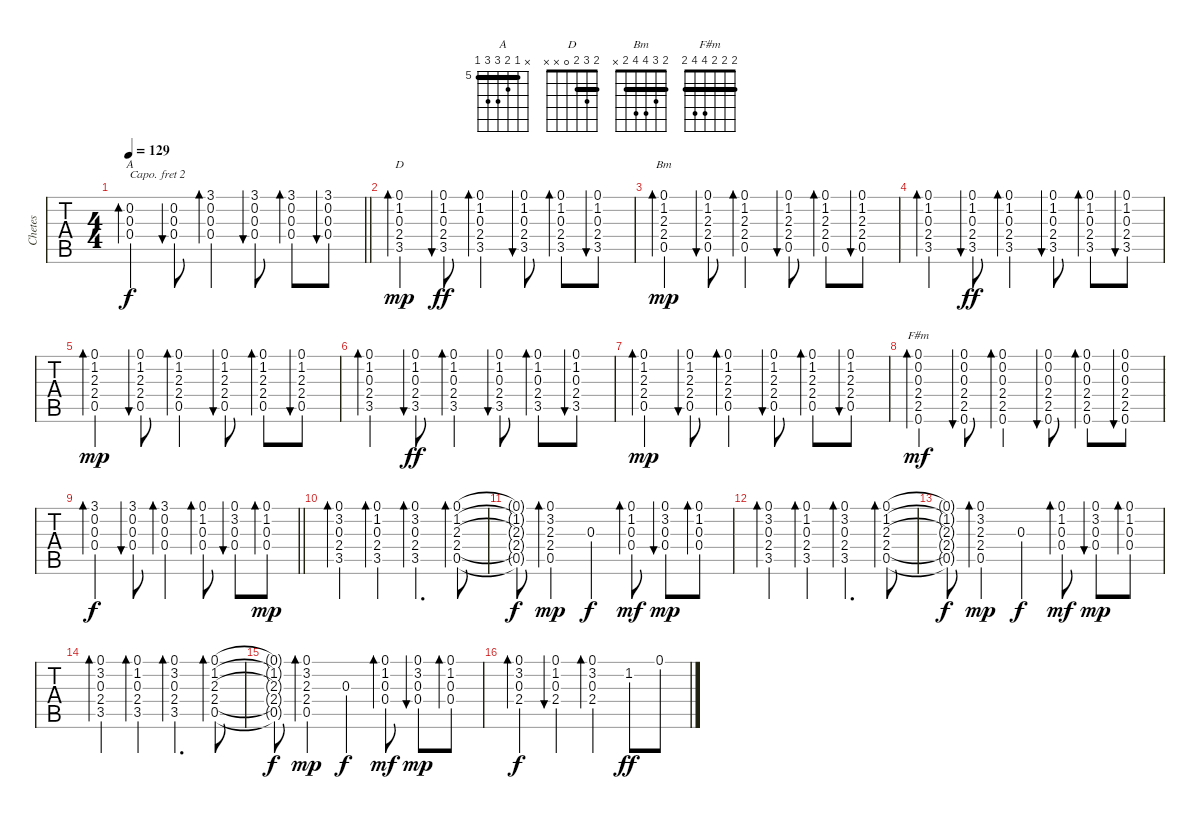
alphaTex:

\track ("Chetes" "Chetes") {instrument acousticguitarsteel}
\staff {tabs}
\capo 2
\tuning (E4 B3 G3 D3 A2 E2) {hide}
\chord ("A" x 5 6 7 7 5) {firstfret 5 barre 5}
\chord ("D" 2 3 2 0 x x) {barre 2}
\chord ("Bm" 2 3 4 4 2 x) {barre 2}
\chord ("F#m" 2 2 2 4 4 2) {barre 2}
\ts (4 4)
\tempo 129
\clef g2
\barLineRight lightlight
\ks d
(0.2 0.3 0.4).4{bd 30 ch "A" dy f} (0.2 0.3 0.4).8{bu 30} (3.1 0.2 0.3 0.4).4{bd 30} (3.1 0.2 0.3 0.4).8{bu 60} (3.1 0.2 0.3 0.4).8{bd 30} (3.1 0.2 0.3 0.4).8{bu 60} |
(0.1 1.2 0.3 2.4 3.5).4{bd 30 ch "D" dy mp} (0.1 1.2 0.3 2.4 3.5).8{bu 60 dy ff} (0.1 1.2 0.3 2.4 3.5).4{bd 60} (0.1 1.2 0.3 2.4 3.5).8{bu 30} (0.1 1.2 0.3 2.4 3.5).8{bd 30} (0.1 1.2 0.3 2.4 3.5).8{bu 60} |
(0.1 1.2 2.3 2.4 0.5).4{bd 30 ch "Bm" dy mp} (0.1 1.2 2.3 2.4 0.5).8{bu 30} (0.1 1.2 2.3 2.4 0.5).4{bd 30} (0.1 1.2 2.3 2.4 0.5).8{bu 30} (0.1 1.2 2.3 2.4 0.5).8{bd 30} (0.1 1.2 2.3 2.4 0.5).8{bu 30} |
(0.1 1.2 0.3 2.4 3.5).4{bd 30} (0.1 1.2 0.3 2.4 3.5).8{bu 60 dy ff} (0.1 1.2 0.3 2.4 3.5).4{bd 60} (0.1 1.2 0.3 2.4 3.5).8{bu 30} (0.1 1.2 0.3 2.4 3.5).8{bd 30} (0.1 1.2 0.3 2.4 3.5).8{bu 60} |
(0.1 1.2 2.3 2.4 0.5).4{bd 30 dy mp} (0.1 1.2 2.3 2.4 0.5).8{bu 30} (0.1 1.2 2.3 2.4 0.5).4{bd 30} (0.1 1.2 2.3 2.4 0.5).8{bu 30} (0.1 1.2 2.3 2.4 0.5).8{bd 30} (0.1 1.2 2.3 2.4 0.5).8{bu 30} |
(0.1 1.2 0.3 2.4 3.5).4{bd 30} (0.1 1.2 0.3 2.4 3.5).8{bu 60 dy ff} (0.1 1.2 0.3 2.4 3.5).4{bd 60} (0.1 1.2 0.3 2.4 3.5).8{bu 30} (0.1 1.2 0.3 2.4 3.5).8{bd 30} (0.1 1.2 0.3 2.4 3.5).8{bu 60} |
(0.1 1.2 2.3 2.4 0.5).4{bd 30 dy mp} (0.1 1.2 2.3 2.4 0.5).8{bu 30} (0.1 1.2 2.3 2.4 0.5).4{bd 30} (0.1 1.2 2.3 2.4 0.5).8{bu 30} (0.1 1.2 2.3 2.4 0.5).8{bd 30} (0.1 1.2 2.3 2.4 0.5).8{bu 30} |
(0.1 0.2 0.3 2.4 2.5 0.6).4{bd 30 ch "F#m" dy mf} (0.1 0.2 0.3 2.4 2.5 0.6).8{bu 30} (0.1 0.2 0.3 2.4 2.5 0.6).4{bd 30} (0.1 0.2 0.3 2.4 2.5 0.6).8{bu 30} (0.1 0.2 0.3 2.4 2.5 0.6).8{bd 30} (0.1 0.2 0.3 2.4 2.5 0.6).8{bu 30} |
\barLineRight lightlight
(3.1 0.2 0.3 0.4).4{bd 30 dy f} (3.1 0.2 0.3 0.4).8{bu 30} (3.1 0.2 0.3 0.4).4{bd 30} (0.1 1.2 0.3 0.4).8{bd 60} (0.1 3.2 0.3 0.4).8{bu 60} (0.1 1.2 0.3 0.4).8{bd 60 dy mp} |
(0.1 3.2 0.3 2.4 3.5).4{bd 60} (0.1 1.2 0.3 2.4 3.5).4{bd 60} (0.1 3.2 0.3 2.4 3.5).4{d bd 60} (0.1 1.2 2.3 2.4 0.5).8{bd 60} |
(0.1{t} 1.2{t} 2.3{t} 2.4{t} 0.5{t}).8{dy f} (0.1 3.2 2.3 2.4 0.5).4{bd 60 dy mp} 0.3.4{dy f} (0.1 1.2 0.3 0.4).8{bd 60 dy mf} (0.1 3.2 0.3 0.4).8{bu 60 dy mp} (0.1 1.2 0.3 0.4).8{bd 60} |
(0.1 3.2 0.3 2.4 3.5).4{bd 60} (0.1 1.2 0.3 2.4 3.5).4{bd 60} (0.1 3.2 0.3 2.4 3.5).4{d bd 60} (0.1 1.2 2.3 2.4 0.5).8{bd 60} |
(0.1{t} 1.2{t} 2.3{t} 2.4{t} 0.5{t}).8{dy f} (0.1 3.2 2.3 2.4 0.5).4{bd 60 dy mp} 0.3.4{dy f} (0.1 1.2 0.3 0.4).8{bd 60 dy mf} (0.1 3.2 0.3 0.4).8{bu 60 dy mp} (0.1 1.2 0.3 0.4).8{bd 60} |
(0.1 3.2 0.3 2.4 3.5).4{bd 60} (0.1 1.2 0.3 2.4 3.5).4{bd 60} (0.1 3.2 0.3 2.4 3.5).4{d bd 60} (0.1 1.2 2.3 2.4 0.5).8{bd 60} |
(0.1{t} 1.2{t} 2.3{t} 2.4{t} 0.5{t}).8{dy f} (0.1 3.2 2.3 2.4 0.5).4{bd 60 dy mp} 0.3.4{dy f} (0.1 1.2 0.3 0.4).8{bd 60 dy mf} (0.1 3.2 0.3 0.4).8{bu 60 dy mp} (0.1 1.2 0.3 0.4).8{bd 60} |
(0.1 3.2 0.3 2.4).4{bd 60 dy f} (0.1 1.2 0.3 2.4).4{bu 60} (0.1 3.2 0.3 2.4).4{bd 60} 1.2.8{dy ff} 0.1.8
